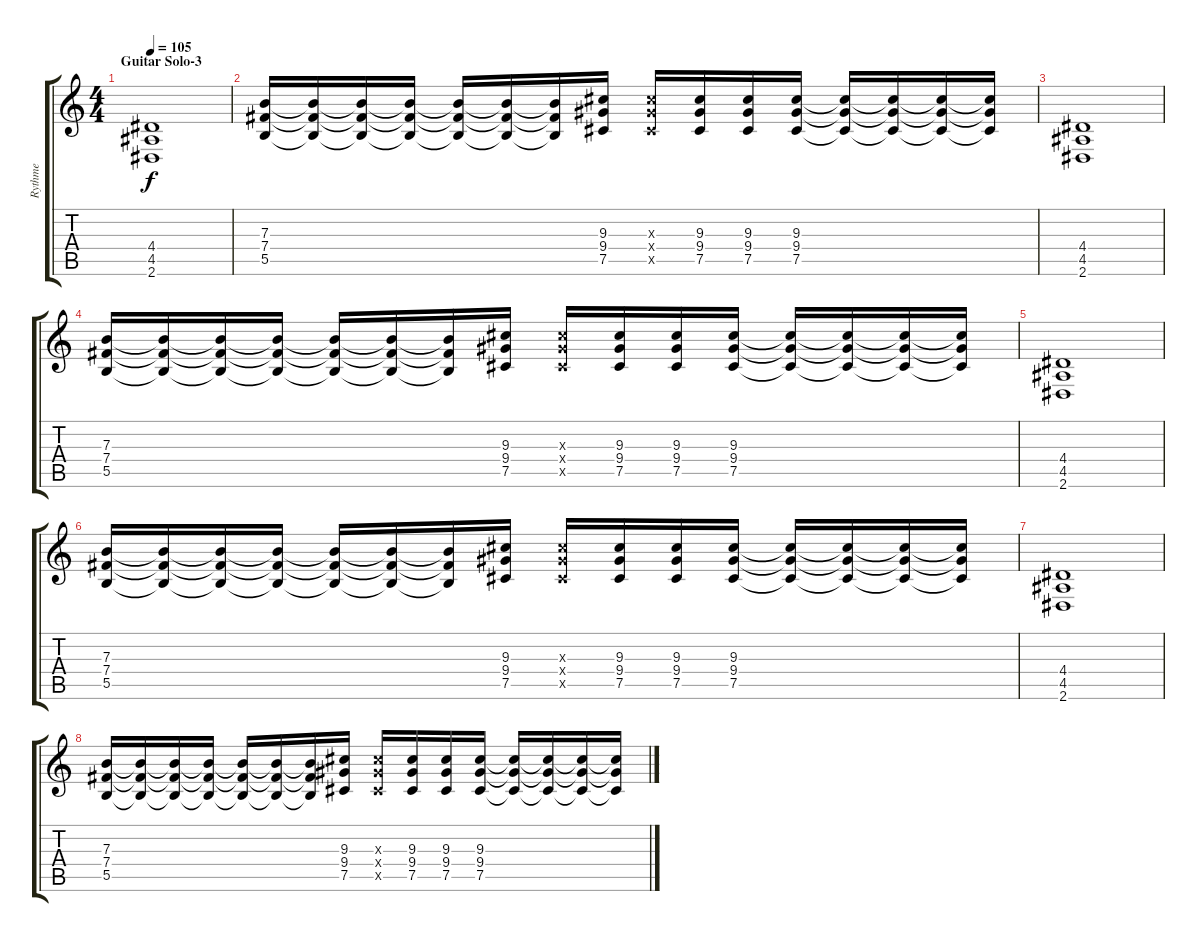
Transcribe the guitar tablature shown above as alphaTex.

\track ("Rythme" "Rythme") {instrument distortionguitar}
\staff {score tabs}
\tuning (Db4 Ab3 E3 B2 Gb2 Db2) {hide}
\ts (4 4)
\section ("" "Guitar Solo-3")
\tempo 105
\clef g2
\ks c
(4.4 4.5 2.6).1{dy f} |
(7.3 7.4 5.5).16 (7.3{t} 7.4{t} 5.5{t}).16 (7.3{t} 7.4{t} 5.5{t}).16 (7.3{t} 7.4{t} 5.5{t}).16 (7.3{t} 7.4{t} 5.5{t}).16 (7.3{t} 7.4{t} 5.5{t}).16 (7.3{t} 7.4{t} 5.5{t}).16 (9.3 9.4 7.5).16 (9.3{x} 9.4{x} 7.5{x}).16 (9.3 9.4 7.5).16 (9.3 9.4 7.5).16 (9.3 9.4 7.5).16 (9.3{t} 9.4{t} 7.5{t}).16 (9.3{t} 9.4{t} 7.5{t}).16 (9.3{t} 9.4{t} 7.5{t}).16 (9.3{t} 9.4{t} 7.5{t}).16 |
(4.4 4.5 2.6).1 |
(7.3 7.4 5.5).16 (7.3{t} 7.4{t} 5.5{t}).16 (7.3{t} 7.4{t} 5.5{t}).16 (7.3{t} 7.4{t} 5.5{t}).16 (7.3{t} 7.4{t} 5.5{t}).16 (7.3{t} 7.4{t} 5.5{t}).16 (7.3{t} 7.4{t} 5.5{t}).16 (9.3 9.4 7.5).16 (9.3{x} 9.4{x} 7.5{x}).16 (9.3 9.4 7.5).16 (9.3 9.4 7.5).16 (9.3 9.4 7.5).16 (9.3{t} 9.4{t} 7.5{t}).16 (9.3{t} 9.4{t} 7.5{t}).16 (9.3{t} 9.4{t} 7.5{t}).16 (9.3{t} 9.4{t} 7.5{t}).16 |
(4.4 4.5 2.6).1 |
(7.3 7.4 5.5).16 (7.3{t} 7.4{t} 5.5{t}).16 (7.3{t} 7.4{t} 5.5{t}).16 (7.3{t} 7.4{t} 5.5{t}).16 (7.3{t} 7.4{t} 5.5{t}).16 (7.3{t} 7.4{t} 5.5{t}).16 (7.3{t} 7.4{t} 5.5{t}).16 (9.3 9.4 7.5).16 (9.3{x} 9.4{x} 7.5{x}).16 (9.3 9.4 7.5).16 (9.3 9.4 7.5).16 (9.3 9.4 7.5).16 (9.3{t} 9.4{t} 7.5{t}).16 (9.3{t} 9.4{t} 7.5{t}).16 (9.3{t} 9.4{t} 7.5{t}).16 (9.3{t} 9.4{t} 7.5{t}).16 |
(4.4 4.5 2.6).1 |
(7.3 7.4 5.5).16 (7.3{t} 7.4{t} 5.5{t}).16 (7.3{t} 7.4{t} 5.5{t}).16 (7.3{t} 7.4{t} 5.5{t}).16 (7.3{t} 7.4{t} 5.5{t}).16 (7.3{t} 7.4{t} 5.5{t}).16 (7.3{t} 7.4{t} 5.5{t}).16 (9.3 9.4 7.5).16 (9.3{x} 9.4{x} 7.5{x}).16 (9.3 9.4 7.5).16 (9.3 9.4 7.5).16 (9.3 9.4 7.5).16 (9.3{t} 9.4{t} 7.5{t}).16 (9.3{t} 9.4{t} 7.5{t}).16 (9.3{t} 9.4{t} 7.5{t}).16 (9.3{t} 9.4{t} 7.5{t}).16
